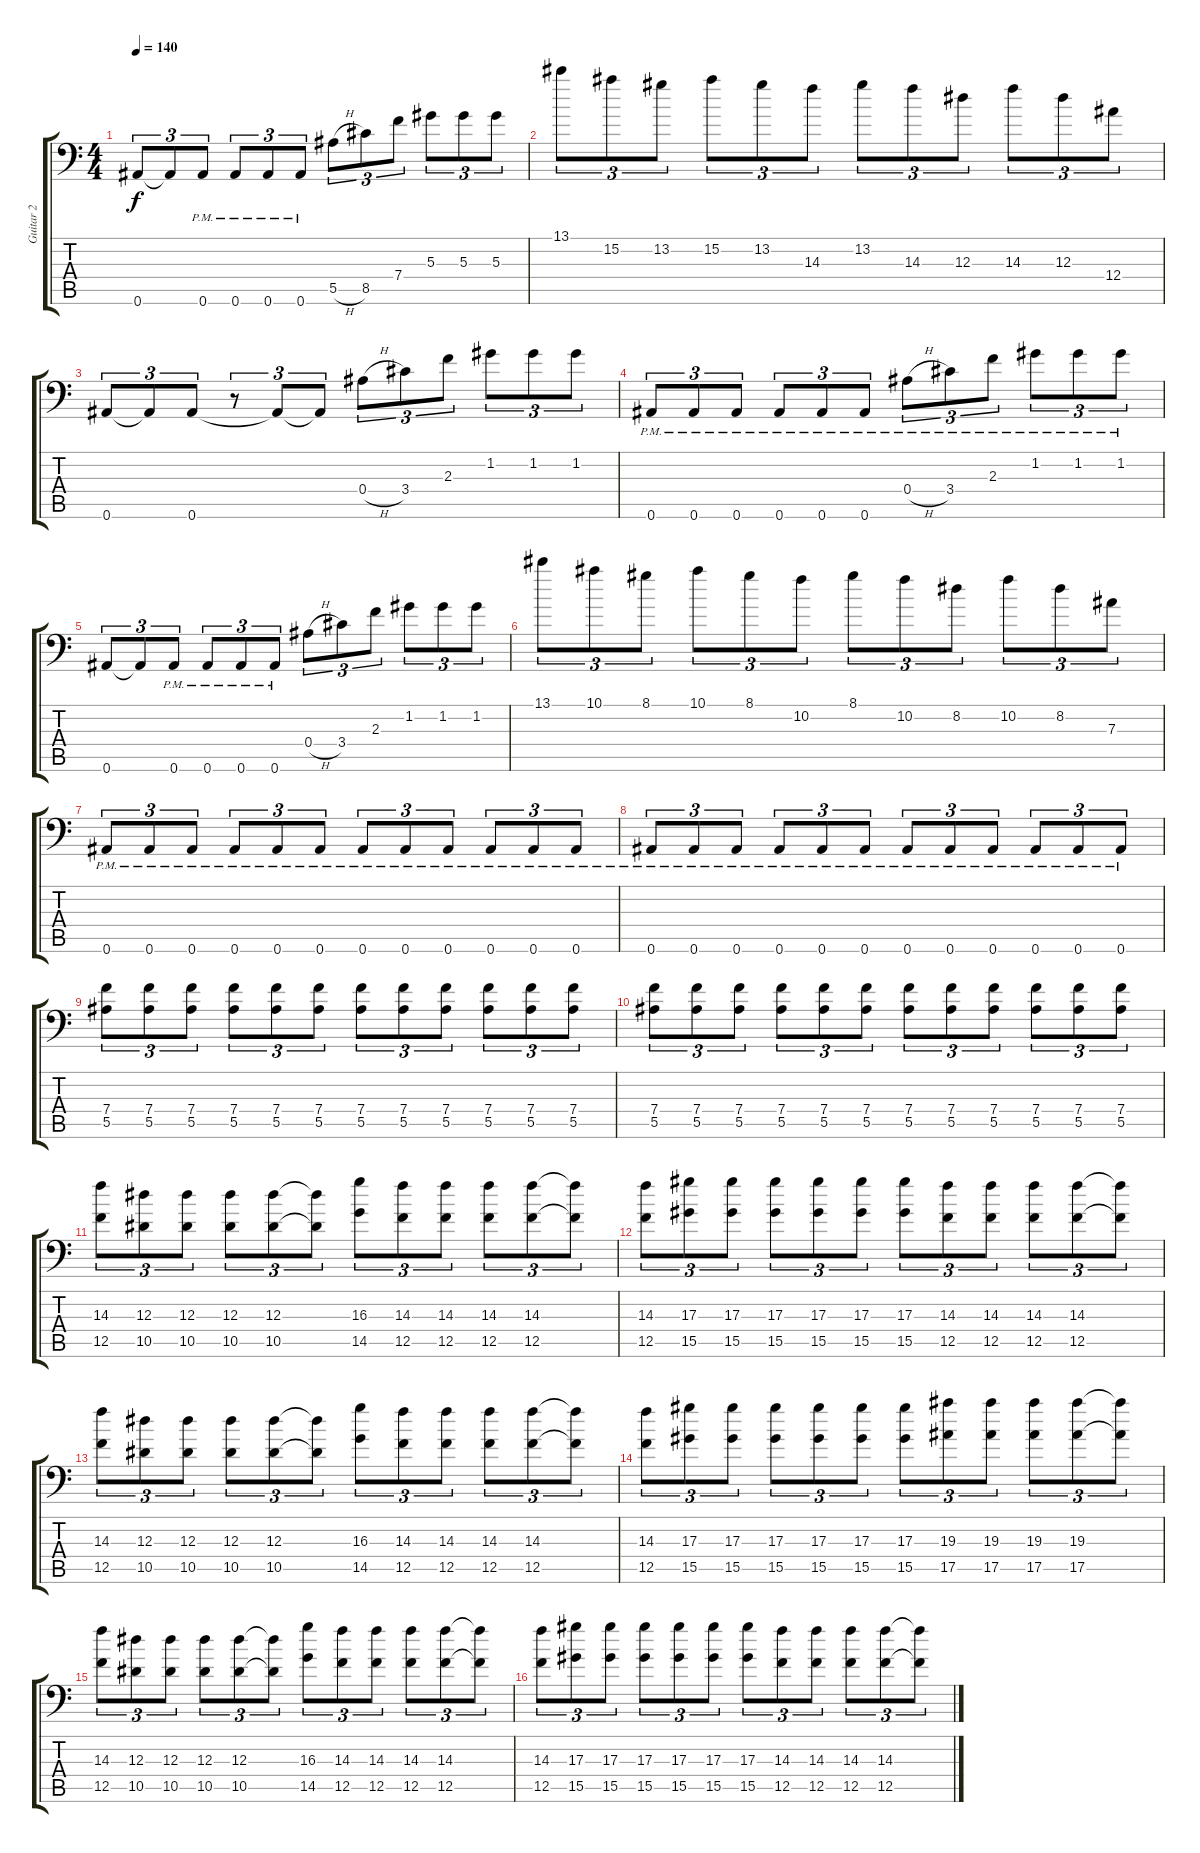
\track ("Guitar 2" "Guitar 2") {instrument overdrivenguitar}
\staff {score tabs}
\tuning (C4 G3 Eb3 Bb2 F2 Bb1) {hide}
\ts (4 4)
\tempo 140
\clef f4
\ks c
0.6.8{tu (3 2) dy f} 0.6{t}.8{tu (3 2)} 0.6{pm}.8{tu (3 2)} 0.6{pm}.8{tu (3 2)} 0.6{pm}.8{tu (3 2)} 0.6{pm}.8{tu (3 2)} 5.5{h}.8{tu (3 2)} 8.5.8{tu (3 2)} 7.4.8{tu (3 2)} 5.3.8{tu (3 2)} 5.3.8{tu (3 2)} 5.3.8{tu (3 2)} |
13.1.8{tu (3 2)} 15.2.8{tu (3 2)} 13.2.8{tu (3 2)} 15.2.8{tu (3 2)} 13.2.8{tu (3 2)} 14.3.8{tu (3 2)} 13.2.8{tu (3 2)} 14.3.8{tu (3 2)} 12.3.8{tu (3 2)} 14.3.8{tu (3 2)} 12.3.8{tu (3 2)} 12.4.8{tu (3 2)} |
0.6.8{tu (3 2)} 0.6{t}.8{tu (3 2)} 0.6.8{tu (3 2)} r.8{tu (3 2)} 0.6{t}.8{tu (3 2)} 0.6{t}.8{tu (3 2)} 0.4{h}.8{tu (3 2)} 3.4.8{tu (3 2)} 2.3.8{tu (3 2)} 1.2.8{tu (3 2)} 1.2.8{tu (3 2)} 1.2.8{tu (3 2)} |
0.6{pm}.8{tu (3 2)} 0.6{pm}.8{tu (3 2)} 0.6{pm}.8{tu (3 2)} 0.6{pm}.8{tu (3 2)} 0.6{pm}.8{tu (3 2)} 0.6{pm}.8{tu (3 2)} 0.4{h pm}.8{tu (3 2)} 3.4{pm}.8{tu (3 2)} 2.3{pm}.8{tu (3 2)} 1.2{pm}.8{tu (3 2)} 1.2{pm}.8{tu (3 2)} 1.2{pm}.8{tu (3 2)} |
0.6.8{tu (3 2)} 0.6{t}.8{tu (3 2)} 0.6{pm}.8{tu (3 2)} 0.6{pm}.8{tu (3 2)} 0.6{pm}.8{tu (3 2)} 0.6{pm}.8{tu (3 2)} 0.4{h}.8{tu (3 2)} 3.4.8{tu (3 2)} 2.3.8{tu (3 2)} 1.2.8{tu (3 2)} 1.2.8{tu (3 2)} 1.2.8{tu (3 2)} |
13.1.8{tu (3 2)} 10.1.8{tu (3 2)} 8.1.8{tu (3 2)} 10.1.8{tu (3 2)} 8.1.8{tu (3 2)} 10.2.8{tu (3 2)} 8.1.8{tu (3 2)} 10.2.8{tu (3 2)} 8.2.8{tu (3 2)} 10.2.8{tu (3 2)} 8.2.8{tu (3 2)} 7.3.8{tu (3 2)} |
0.6{pm}.8{tu (3 2)} 0.6{pm}.8{tu (3 2)} 0.6{pm}.8{tu (3 2)} 0.6{pm}.8{tu (3 2)} 0.6{pm}.8{tu (3 2)} 0.6{pm}.8{tu (3 2)} 0.6{pm}.8{tu (3 2)} 0.6{pm}.8{tu (3 2)} 0.6{pm}.8{tu (3 2)} 0.6{pm}.8{tu (3 2)} 0.6{pm}.8{tu (3 2)} 0.6{pm}.8{tu (3 2)} |
0.6{pm}.8{tu (3 2)} 0.6{pm}.8{tu (3 2)} 0.6{pm}.8{tu (3 2)} 0.6{pm}.8{tu (3 2)} 0.6{pm}.8{tu (3 2)} 0.6{pm}.8{tu (3 2)} 0.6{pm}.8{tu (3 2)} 0.6{pm}.8{tu (3 2)} 0.6{pm}.8{tu (3 2)} 0.6{pm}.8{tu (3 2)} 0.6{pm}.8{tu (3 2)} 0.6{pm}.8{tu (3 2)} |
(7.4 5.5).8{tu (3 2)} (7.4 5.5).8{tu (3 2)} (7.4 5.5).8{tu (3 2)} (7.4 5.5).8{tu (3 2)} (7.4 5.5).8{tu (3 2)} (7.4 5.5).8{tu (3 2)} (7.4 5.5).8{tu (3 2)} (7.4 5.5).8{tu (3 2)} (7.4 5.5).8{tu (3 2)} (7.4 5.5).8{tu (3 2)} (7.4 5.5).8{tu (3 2)} (7.4 5.5).8{tu (3 2)} |
(7.4 5.5).8{tu (3 2)} (7.4 5.5).8{tu (3 2)} (7.4 5.5).8{tu (3 2)} (7.4 5.5).8{tu (3 2)} (7.4 5.5).8{tu (3 2)} (7.4 5.5).8{tu (3 2)} (7.4 5.5).8{tu (3 2)} (7.4 5.5).8{tu (3 2)} (7.4 5.5).8{tu (3 2)} (7.4 5.5).8{tu (3 2)} (7.4 5.5).8{tu (3 2)} (7.4 5.5).8{tu (3 2)} |
(14.3 12.5).8{tu (3 2)} (12.3 10.5).8{tu (3 2)} (12.3 10.5).8{tu (3 2)} (12.3 10.5).8{tu (3 2)} (12.3 10.5).8{tu (3 2)} (12.3{t} 10.5{t}).8{tu (3 2)} (16.3 14.5).8{tu (3 2)} (14.3 12.5).8{tu (3 2)} (14.3 12.5).8{tu (3 2)} (14.3 12.5).8{tu (3 2)} (14.3 12.5).8{tu (3 2)} (14.3{t} 12.5{t}).8{tu (3 2)} |
(14.3 12.5).8{tu (3 2)} (17.3 15.5).8{tu (3 2)} (17.3 15.5).8{tu (3 2)} (17.3 15.5).8{tu (3 2)} (17.3 15.5).8{tu (3 2)} (17.3 15.5).8{tu (3 2)} (17.3 15.5).8{tu (3 2)} (14.3 12.5).8{tu (3 2)} (14.3 12.5).8{tu (3 2)} (14.3 12.5).8{tu (3 2)} (14.3 12.5).8{tu (3 2)} (14.3{t} 12.5{t}).8{tu (3 2)} |
(14.3 12.5).8{tu (3 2)} (12.3 10.5).8{tu (3 2)} (12.3 10.5).8{tu (3 2)} (12.3 10.5).8{tu (3 2)} (12.3 10.5).8{tu (3 2)} (12.3{t} 10.5{t}).8{tu (3 2)} (16.3 14.5).8{tu (3 2)} (14.3 12.5).8{tu (3 2)} (14.3 12.5).8{tu (3 2)} (14.3 12.5).8{tu (3 2)} (14.3 12.5).8{tu (3 2)} (14.3{t} 12.5{t}).8{tu (3 2)} |
(14.3 12.5).8{tu (3 2)} (17.3 15.5).8{tu (3 2)} (17.3 15.5).8{tu (3 2)} (17.3 15.5).8{tu (3 2)} (17.3 15.5).8{tu (3 2)} (17.3 15.5).8{tu (3 2)} (17.3 15.5).8{tu (3 2)} (19.3 17.5).8{tu (3 2)} (19.3 17.5).8{tu (3 2)} (19.3 17.5).8{tu (3 2)} (19.3 17.5).8{tu (3 2)} (19.3{t} 17.5{t}).8{tu (3 2)} |
(14.3 12.5).8{tu (3 2)} (12.3 10.5).8{tu (3 2)} (12.3 10.5).8{tu (3 2)} (12.3 10.5).8{tu (3 2)} (12.3 10.5).8{tu (3 2)} (12.3{t} 10.5{t}).8{tu (3 2)} (16.3 14.5).8{tu (3 2)} (14.3 12.5).8{tu (3 2)} (14.3 12.5).8{tu (3 2)} (14.3 12.5).8{tu (3 2)} (14.3 12.5).8{tu (3 2)} (14.3{t} 12.5{t}).8{tu (3 2)} |
(14.3 12.5).8{tu (3 2)} (17.3 15.5).8{tu (3 2)} (17.3 15.5).8{tu (3 2)} (17.3 15.5).8{tu (3 2)} (17.3 15.5).8{tu (3 2)} (17.3 15.5).8{tu (3 2)} (17.3 15.5).8{tu (3 2)} (14.3 12.5).8{tu (3 2)} (14.3 12.5).8{tu (3 2)} (14.3 12.5).8{tu (3 2)} (14.3 12.5).8{tu (3 2)} (14.3{t} 12.5{t}).8{tu (3 2)}
